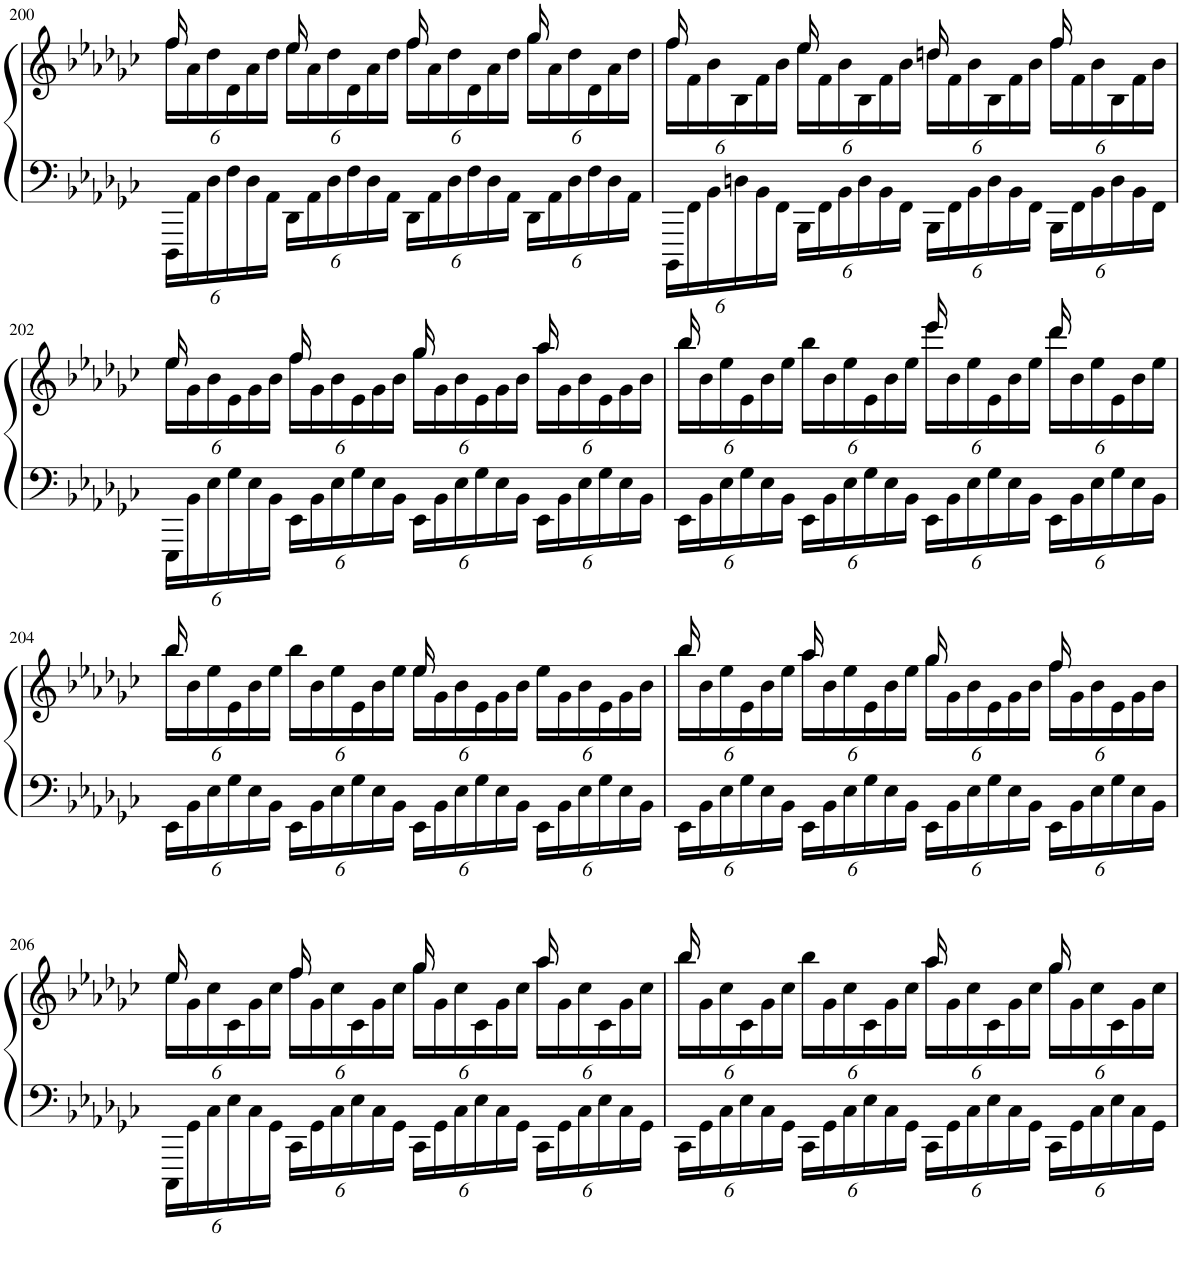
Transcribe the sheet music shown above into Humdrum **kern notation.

**kern	**kern
*part2	*part1
*staff2	*staff1
*I"Piano	*I"Piano
*I'Pno	*I'Pno
!!LO:PB:g=z
*clefF4	*clefG2
*k[b-e-a-d-g-c-]	*k[b-e-a-d-g-c-]
*M4/4	*M4/4
*Xbrackettup	*Xbrackettup
=200	=200
*	*^
24DDD-\LL	24ff\LL	16ff/
24AA-\	24a-\	.
.	.	8.ryy
24D-\	24dd-\	.
24F\	24d-\	.
24D-\	24a-\	.
24AA-\JJ	24dd-\JJ	.
24DD-\LL	24ee-\LL	16ee-/
24AA-\	24a-\	.
.	.	8.ryy
24D-\	24dd-\	.
24F\	24d-\	.
24D-\	24a-\	.
24AA-\JJ	24dd-\JJ	.
24DD-\LL	24ff\LL	16ff/
24AA-\	24a-\	.
.	.	8.ryy
24D-\	24dd-\	.
24F\	24d-\	.
24D-\	24a-\	.
24AA-\JJ	24dd-\JJ	.
24DD-\LL	24gg-\LL	16gg-/
24AA-\	24a-\	.
.	.	8.ryy
24D-\	24dd-\	.
24F\	24d-\	.
24D-\	24a-\	.
24AA-\JJ	24dd-\JJ	.
=201	=201	=201
24BBBB-\LL	24ff\LL	16ff/
24FF\	24f\	.
.	.	8.ryy
24BB-\	24b-\	.
24Dn\	24B-\	.
24BB-\	24f\	.
24FF\JJ	24b-\JJ	.
24BBB-\LL	24ee-\LL	16ee-/
24FF\	24f\	.
.	.	8.ryy
24BB-\	24b-\	.
24D\	24B-\	.
24BB-\	24f\	.
24FF\JJ	24b-\JJ	.
24BBB-\LL	24ddn\LL	16dd/
24FF\	24f\	.
.	.	8.ryy
24BB-\	24b-\	.
24D\	24B-\	.
24BB-\	24f\	.
24FF\JJ	24b-\JJ	.
24BBB-\LL	24ff\LL	16ff/
24FF\	24f\	.
.	.	8.ryy
24BB-\	24b-\	.
24D\	24B-\	.
24BB-\	24f\	.
24FF\JJ	24b-\JJ	.
!!LO:LB:g=z	!!
=202	=202	=202
24EEE-\LL	24ee-\LL	16ee-/
24BB-\	24g-\	.
.	.	8.ryy
24E-\	24b-\	.
24G-\	24e-\	.
24E-\	24g-\	.
24BB-\JJ	24b-\JJ	.
24EE-\LL	24ff\LL	16ff/
24BB-\	24g-\	.
.	.	8.ryy
24E-\	24b-\	.
24G-\	24e-\	.
24E-\	24g-\	.
24BB-\JJ	24b-\JJ	.
24EE-\LL	24gg-\LL	16gg-/
24BB-\	24g-\	.
.	.	8.ryy
24E-\	24b-\	.
24G-\	24e-\	.
24E-\	24g-\	.
24BB-\JJ	24b-\JJ	.
24EE-\LL	24aa-\LL	16aa-/
24BB-\	24g-\	.
.	.	8.ryy
24E-\	24b-\	.
24G-\	24e-\	.
24E-\	24g-\	.
24BB-\JJ	24b-\JJ	.
=203	=203	=203
24EE-\LL	24bb-\LL	16bb-/
24BB-\	24b-\	.
.	.	4..ryy
24E-\	24ee-\	.
24G-\	24e-\	.
24E-\	24b-\	.
24BB-\JJ	24ee-\JJ	.
24EE-\LL	24bb-\LL	.
24BB-\	24b-\	.
24E-\	24ee-\	.
24G-\	24e-\	.
24E-\	24b-\	.
24BB-\JJ	24ee-\JJ	.
24EE-\LL	24eee-\LL	16eee-/
24BB-\	24b-\	.
.	.	8.ryy
24E-\	24ee-\	.
24G-\	24e-\	.
24E-\	24b-\	.
24BB-\JJ	24ee-\JJ	.
24EE-\LL	24ddd-\LL	16ddd-/
24BB-\	24b-\	.
.	.	8.ryy
24E-\	24ee-\	.
24G-\	24e-\	.
24E-\	24b-\	.
24BB-\JJ	24ee-\JJ	.
!!LO:LB:g=z	!!
=204	=204	=204
24EE-\LL	24bb-\LL	16bb-/
24BB-\	24b-\	.
.	.	4..ryy
24E-\	24ee-\	.
24G-\	24e-\	.
24E-\	24b-\	.
24BB-\JJ	24ee-\JJ	.
24EE-\LL	24bb-\LL	.
24BB-\	24b-\	.
24E-\	24ee-\	.
24G-\	24e-\	.
24E-\	24b-\	.
24BB-\JJ	24ee-\JJ	.
24EE-\LL	24ee-\LL	16ee-/
24BB-\	24g-\	.
.	.	4..ryy
24E-\	24b-\	.
24G-\	24e-\	.
24E-\	24g-\	.
24BB-\JJ	24b-\JJ	.
24EE-\LL	24ee-\LL	.
24BB-\	24g-\	.
24E-\	24b-\	.
24G-\	24e-\	.
24E-\	24g-\	.
24BB-\JJ	24b-\JJ	.
=205	=205	=205
24EE-\LL	24bb-\LL	16bb-/
24BB-\	24b-\	.
.	.	8.ryy
24E-\	24ee-\	.
24G-\	24e-\	.
24E-\	24b-\	.
24BB-\JJ	24ee-\JJ	.
24EE-\LL	24aa-\LL	16aa-/
24BB-\	24b-\	.
.	.	8.ryy
24E-\	24ee-\	.
24G-\	24e-\	.
24E-\	24b-\	.
24BB-\JJ	24ee-\JJ	.
24EE-\LL	24gg-\LL	16gg-/
24BB-\	24g-\	.
.	.	8.ryy
24E-\	24b-\	.
24G-\	24e-\	.
24E-\	24g-\	.
24BB-\JJ	24b-\JJ	.
24EE-\LL	24ff\LL	16ff/
24BB-\	24g-\	.
.	.	8.ryy
24E-\	24b-\	.
24G-\	24e-\	.
24E-\	24g-\	.
24BB-\JJ	24b-\JJ	.
!!LO:LB:g=z	!!
=206	=206	=206
24CCC-\LL	24ee-\LL	16ee-/
24GG-\	24g-\	.
.	.	8.ryy
24C-\	24cc-\	.
24E-\	24c-\	.
24C-\	24g-\	.
24GG-\JJ	24cc-\JJ	.
24CC-\LL	24ff\LL	16ff/
24GG-\	24g-\	.
.	.	8.ryy
24C-\	24cc-\	.
24E-\	24c-\	.
24C-\	24g-\	.
24GG-\JJ	24cc-\JJ	.
24CC-\LL	24gg-\LL	16gg-/
24GG-\	24g-\	.
.	.	8.ryy
24C-\	24cc-\	.
24E-\	24c-\	.
24C-\	24g-\	.
24GG-\JJ	24cc-\JJ	.
24CC-\LL	24aa-\LL	16aa-/
24GG-\	24g-\	.
.	.	8.ryy
24C-\	24cc-\	.
24E-\	24c-\	.
24C-\	24g-\	.
24GG-\JJ	24cc-\JJ	.
=207	=207	=207
24CC-\LL	24bb-\LL	16bb-/
24GG-\	24g-\	.
.	.	4..ryy
24C-\	24cc-\	.
24E-\	24c-\	.
24C-\	24g-\	.
24GG-\JJ	24cc-\JJ	.
24CC-\LL	24bb-\LL	.
24GG-\	24g-\	.
24C-\	24cc-\	.
24E-\	24c-\	.
24C-\	24g-\	.
24GG-\JJ	24cc-\JJ	.
24CC-\LL	24aa-\LL	16aa-/
24GG-\	24g-\	.
.	.	8.ryy
24C-\	24cc-\	.
24E-\	24c-\	.
24C-\	24g-\	.
24GG-\JJ	24cc-\JJ	.
24CC-\LL	24gg-\LL	16gg-/
24GG-\	24g-\	.
.	.	8.ryy
24C-\	24cc-\	.
24E-\	24c-\	.
24C-\	24g-\	.
24GG-\JJ	24cc-\JJ	.
*	*v	*v
=	=
*-	*-
